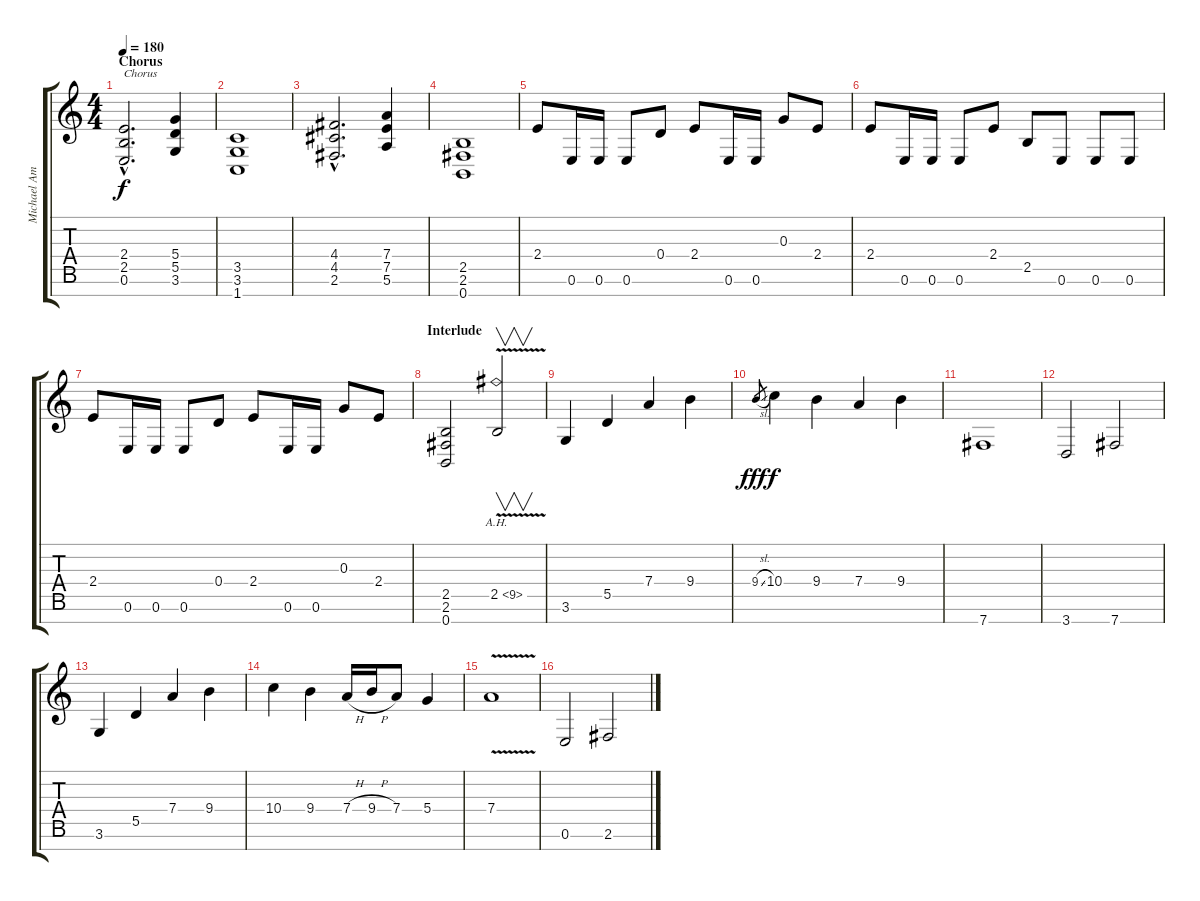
\track ("Michael Amott" "Michael Am") {instrument distortionguitar}
\staff {score tabs}
\tuning (E4 B3 G3 D3 A2 E2 B1) {hide}
\ts (4 4)
\section ("" "Chorus")
\tempo 180
\clef g2
\ks c
(2.4{hac} 2.5{hac} 0.6{hac}).2{d txt "Chorus" dy f} (5.4 5.5 3.6).4 |
(3.5 3.6 1.7).1 |
(4.4{hac} 4.5{hac} 2.6{hac}).2{d} (7.4 7.5 5.6).4 |
(2.5 2.6 0.7).1 |
2.4.8 0.6.16 0.6.16 0.6.8 0.4.8 2.4.8 0.6.16 0.6.16 0.3.8 2.4.8 |
2.4.8 0.6.16 0.6.16 0.6.8 2.4.8 2.5.8 0.6.8 0.6.8 0.6.8 |
2.4.8 0.6.16 0.6.16 0.6.8 0.4.8 2.4.8 0.6.16 0.6.16 0.3.8 2.4.8 |
\section ("" "Interlude")
(2.5 2.6 0.7).2 2.5{ah 7 v}.2{v} |
3.6.4 5.5.4 7.4.4 9.4.4 |
9.4{sl}.8{gr dy fff} 10.4.4{dy f} 9.4.4 7.4.4 9.4.4 |
7.7.1 |
3.7.2 7.7.2 |
3.6.4 5.5.4 7.4.4 9.4.4 |
10.4.4 9.4.4 7.4{h}.16 9.4{h}.16 7.4.8 5.4.4 |
7.4{v}.1 |
0.6.2 2.6.2
